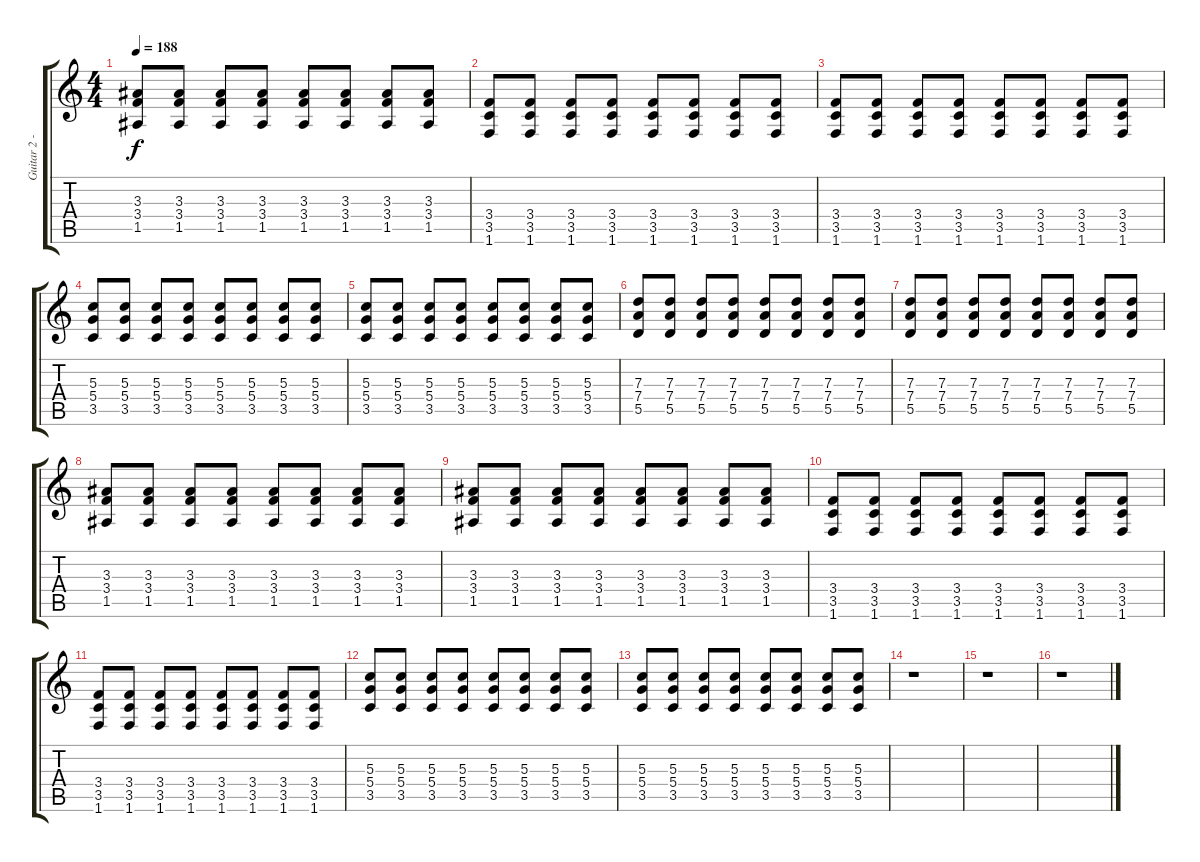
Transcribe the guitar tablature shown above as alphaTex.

\track ("Guitar 2 - Greg Hetson" "Guitar 2 -") {instrument distortionguitar}
\staff {score tabs}
\tuning (E4 B3 G3 D3 A2 E2) {hide}
\ts (4 4)
\tempo 188
\clef g2
\ks c
(3.3 3.4 1.5).8{dy f} (3.3 3.4 1.5).8 (3.3 3.4 1.5).8 (3.3 3.4 1.5).8 (3.3 3.4 1.5).8 (3.3 3.4 1.5).8 (3.3 3.4 1.5).8 (3.3 3.4 1.5).8 |
(3.4 3.5 1.6).8 (3.4 3.5 1.6).8 (3.4 3.5 1.6).8 (3.4 3.5 1.6).8 (3.4 3.5 1.6).8 (3.4 3.5 1.6).8 (3.4 3.5 1.6).8 (3.4 3.5 1.6).8 |
(3.4 3.5 1.6).8 (3.4 3.5 1.6).8 (3.4 3.5 1.6).8 (3.4 3.5 1.6).8 (3.4 3.5 1.6).8 (3.4 3.5 1.6).8 (3.4 3.5 1.6).8 (3.4 3.5 1.6).8 |
(5.3 5.4 3.5).8 (5.3 5.4 3.5).8 (5.3 5.4 3.5).8 (5.3 5.4 3.5).8 (5.3 5.4 3.5).8 (5.3 5.4 3.5).8 (5.3 5.4 3.5).8 (5.3 5.4 3.5).8 |
(5.3 5.4 3.5).8 (5.3 5.4 3.5).8 (5.3 5.4 3.5).8 (5.3 5.4 3.5).8 (5.3 5.4 3.5).8 (5.3 5.4 3.5).8 (5.3 5.4 3.5).8 (5.3 5.4 3.5).8 |
(7.3 7.4 5.5).8 (7.3 7.4 5.5).8 (7.3 7.4 5.5).8 (7.3 7.4 5.5).8 (7.3 7.4 5.5).8 (7.3 7.4 5.5).8 (7.3 7.4 5.5).8 (7.3 7.4 5.5).8 |
(7.3 7.4 5.5).8 (7.3 7.4 5.5).8 (7.3 7.4 5.5).8 (7.3 7.4 5.5).8 (7.3 7.4 5.5).8 (7.3 7.4 5.5).8 (7.3 7.4 5.5).8 (7.3 7.4 5.5).8 |
(3.3 3.4 1.5).8 (3.3 3.4 1.5).8 (3.3 3.4 1.5).8 (3.3 3.4 1.5).8 (3.3 3.4 1.5).8 (3.3 3.4 1.5).8 (3.3 3.4 1.5).8 (3.3 3.4 1.5).8 |
(3.3 3.4 1.5).8 (3.3 3.4 1.5).8 (3.3 3.4 1.5).8 (3.3 3.4 1.5).8 (3.3 3.4 1.5).8 (3.3 3.4 1.5).8 (3.3 3.4 1.5).8 (3.3 3.4 1.5).8 |
(3.4 3.5 1.6).8 (3.4 3.5 1.6).8 (3.4 3.5 1.6).8 (3.4 3.5 1.6).8 (3.4 3.5 1.6).8 (3.4 3.5 1.6).8 (3.4 3.5 1.6).8 (3.4 3.5 1.6).8 |
(3.4 3.5 1.6).8 (3.4 3.5 1.6).8 (3.4 3.5 1.6).8 (3.4 3.5 1.6).8 (3.4 3.5 1.6).8 (3.4 3.5 1.6).8 (3.4 3.5 1.6).8 (3.4 3.5 1.6).8 |
(5.3 5.4 3.5).8 (5.3 5.4 3.5).8 (5.3 5.4 3.5).8 (5.3 5.4 3.5).8 (5.3 5.4 3.5).8 (5.3 5.4 3.5).8 (5.3 5.4 3.5).8 (5.3 5.4 3.5).8 |
(5.3 5.4 3.5).8 (5.3 5.4 3.5).8 (5.3 5.4 3.5).8 (5.3 5.4 3.5).8 (5.3 5.4 3.5).8 (5.3 5.4 3.5).8 (5.3 5.4 3.5).8 (5.3 5.4 3.5).8 |
r.1 |
r.1 |
r.1
